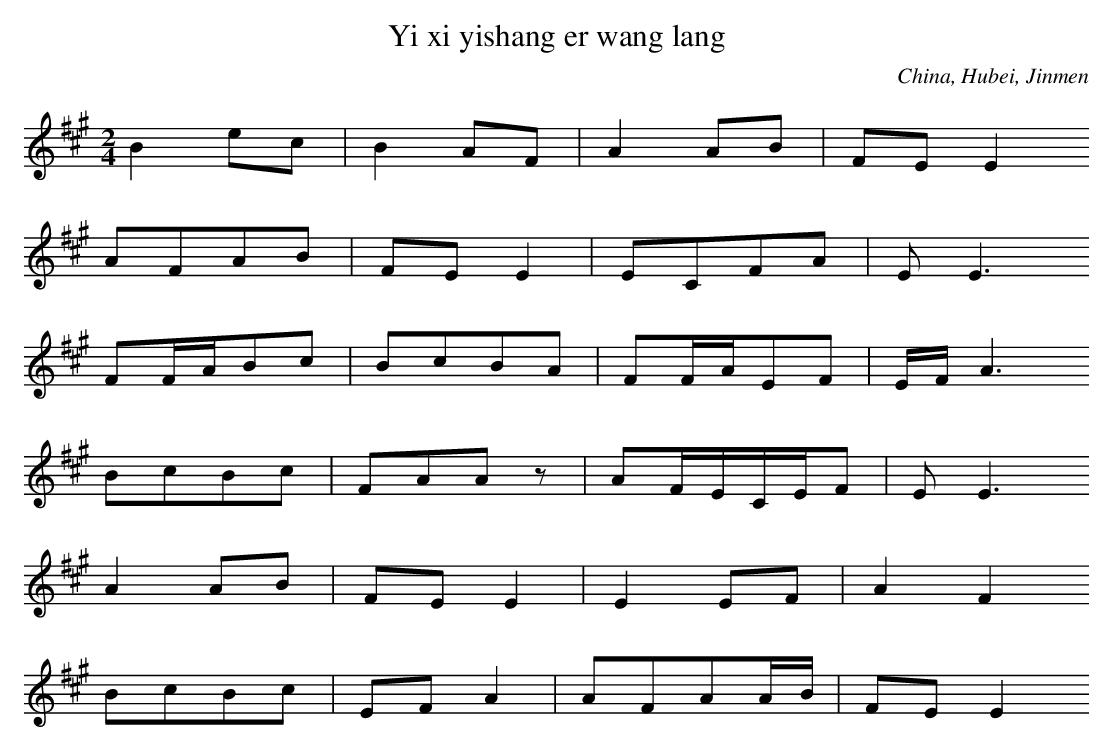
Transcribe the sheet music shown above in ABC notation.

X:1
T: Yi xi yishang er wang lang
O: China, Hubei, Jinmen
M: 2/4
L: 1/16
K: A
B4e2c2 | B4A2F2 | A4A2B2 | F2E2E4
A2F2A2B2 | F2E2E4 | E2C2F2A2 | E2E6
F2FAB2c2 | B2c2B2A2 | F2FAE2F2 | EFA6
B2c2B2c2 | F2A2A2z2 | A2FECEF2 | E2E6
A4A2B2 | F2E2E4 | E4E2F2 | A4F4
B2c2B2c2 | E2F2A4 | A2F2A2AB | F2E2E4
